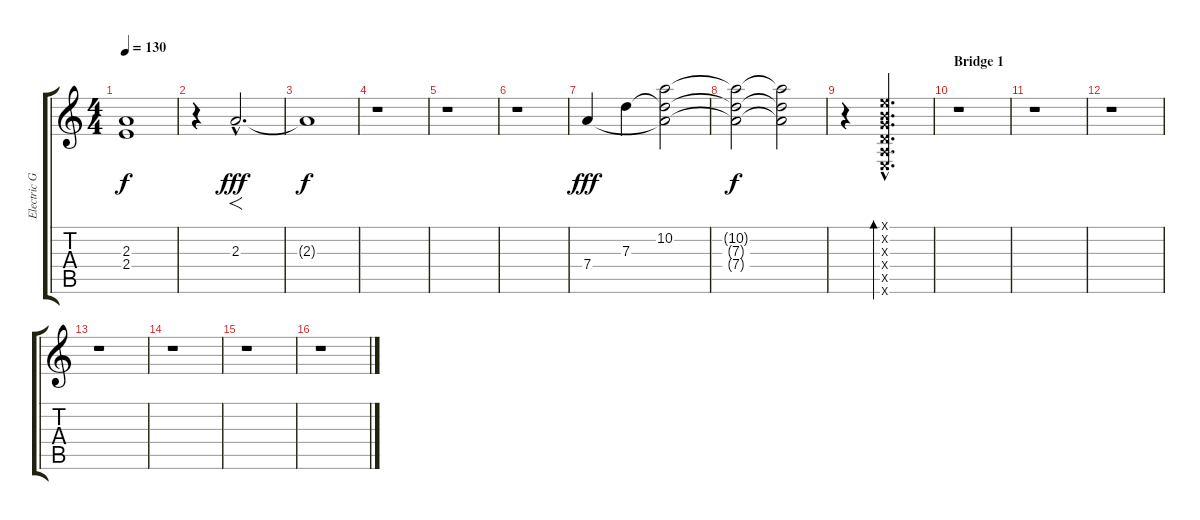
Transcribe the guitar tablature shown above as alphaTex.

\track ("Electric Guitar One" "Electric G") {instrument electricguitarjazz}
\staff {score tabs}
\tuning (E4 B3 G3 D3 A2 E2) {hide}
\ts (4 4)
\tempo 130
\clef g2
\ks c
(2.3{t} 2.4{t}).1{dy f} |
r.4 2.3{hac}.2{f d dy fff instrument guitarharmonics} |
2.3{t}.1{dy f volume 0} |
r.1 |
r.1 |
r.1 |
7.4.4{dy fff volume 12 instrument electricguitarjazz} 7.3.4 (10.2 7.3{t} 7.4{t}).2 |
(10.2{t} 7.3{t} 7.4{t}).2{dy f} (10.2{t} 7.3{t} 7.4{t}).2 |
r.4{volume 16 instrument electricguitarjazz} (0.1{hac x} 0.2{hac x} 0.3{hac x} 0.4{hac x} 0.5{hac x} 0.6{hac x}).2{d bd 480} |
\section ("" "Bridge 1")
r.1 |
r.1 |
r.1 |
r.1 |
r.1 |
r.1 |
r.1
